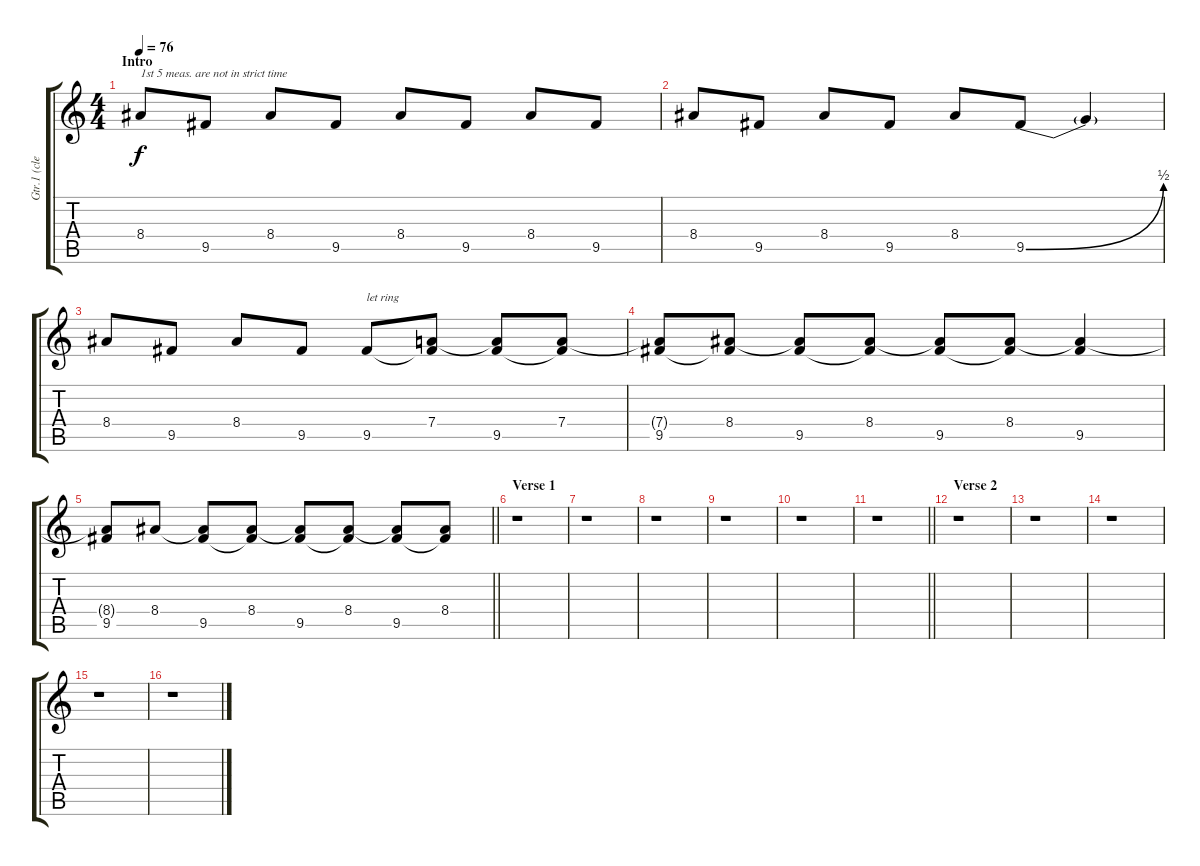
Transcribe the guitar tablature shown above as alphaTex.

\track ("Gtr.1 (clean)" "Gtr.1 (cle") {instrument electricguitarclean}
\staff {score tabs}
\tuning (E4 B3 G3 D3 A2 E2) {hide}
\ts (4 4)
\section ("" "Intro")
\tempo 76
\clef g2
\ks c
8.4.8{txt "1st 5 meas. are not in strict time" dy f instrument electricguitarclean} 9.5.8 8.4.8 9.5.8 8.4.8 9.5.8 8.4.8 9.5.8 |
8.4.8 9.5.8 8.4.8 9.5.8 8.4.8 9.5{be (bend 0 0 60 2)}.8 9.5{t}.4 |
8.4.8 9.5.8 8.4.8 9.5.8 9.5.8{txt "let ring"} (7.4 9.5{t}).8 (7.4{t} 9.5).8 (7.4 9.5{t}).8 |
(7.4{t} 9.5).8 (8.4 9.5{t}).8 (8.4{t} 9.5).8 (8.4 9.5{t}).8 (8.4{t} 9.5).8 (8.4 9.5{t}).8 (8.4{t} 9.5).4 |
\barLineRight lightlight
(8.4{t} 9.5).8 8.4.8 (8.4{t} 9.5).8 (8.4 9.5{t}).8 (8.4{t} 9.5).8 (8.4 9.5{t}).8 (8.4{t} 9.5).8 (8.4 9.5{t}).8 |
\section ("" "Verse 1")
r.1 |
r.1 |
r.1 |
r.1 |
r.1 |
\barLineRight lightlight
r.1 |
\section ("" "Verse 2")
r.1 |
r.1 |
r.1 |
r.1 |
r.1
